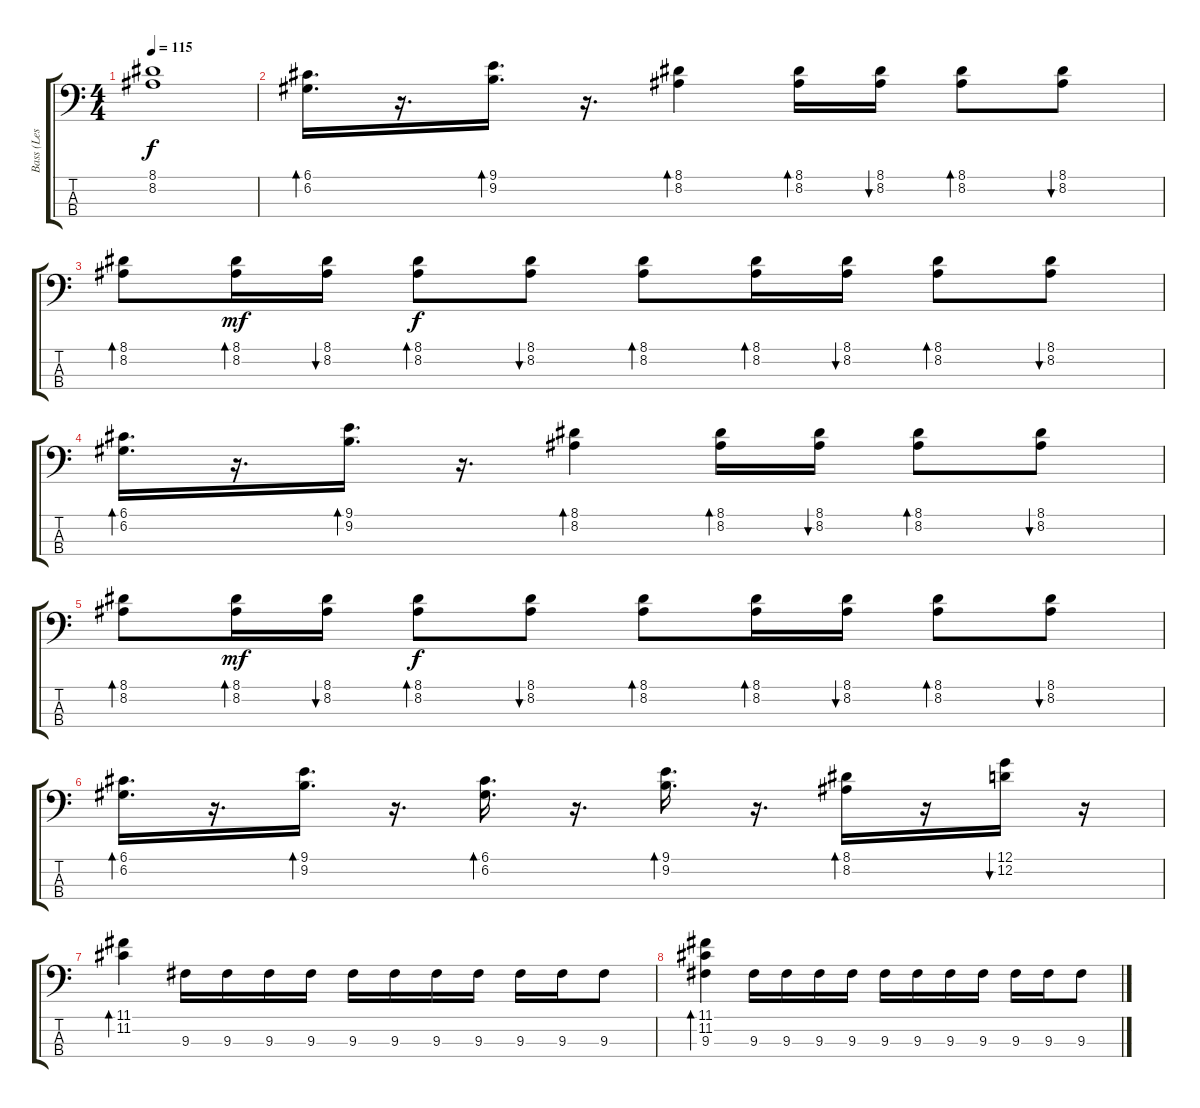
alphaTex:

\track ("Bass (Les Claypool)" "Bass (Les ") {instrument electricbassfinger}
\staff {score tabs}
\tuning (G2 D2 A1 E1) {hide}
\ts (4 4)
\tempo 115
\clef f4
\ks c
(8.1{t} 8.2{t}).1{dy f} |
(6.1 6.2).16{d bd 30} r.16{d} (9.1 9.2).16{d bd 30} r.16{d} (8.1 8.2).4{bd 30} (8.1 8.2).16{bd 30} (8.1 8.2).16{bu 30} (8.1 8.2).8{bd 30} (8.1 8.2).8{bu 30} |
(8.1 8.2).8{bd 30} (8.1 8.2).16{bd 30 dy mf} (8.1 8.2).16{bu 30} (8.1 8.2).8{bd 30 dy f} (8.1 8.2).8{bu 30} (8.1 8.2).8{bd 30} (8.1 8.2).16{bd 30} (8.1 8.2).16{bu 30} (8.1 8.2).8{bd 30} (8.1 8.2).8{bu 30} |
(6.1 6.2).16{d bd 30} r.16{d} (9.1 9.2).16{d bd 30} r.16{d} (8.1 8.2).4{bd 30} (8.1 8.2).16{bd 30} (8.1 8.2).16{bu 30} (8.1 8.2).8{bd 30} (8.1 8.2).8{bu 30} |
(8.1 8.2).8{bd 30} (8.1 8.2).16{bd 30 dy mf} (8.1 8.2).16{bu 30} (8.1 8.2).8{bd 30 dy f} (8.1 8.2).8{bu 30} (8.1 8.2).8{bd 30} (8.1 8.2).16{bd 30} (8.1 8.2).16{bu 30} (8.1 8.2).8{bd 30} (8.1 8.2).8{bu 30} |
(6.1 6.2).16{d bd 30} r.16{d} (9.1 9.2).16{d bd 30} r.16{d} (6.1 6.2).16{d bd 30} r.16{d} (9.1 9.2).16{d bd 30} r.16{d} (8.1 8.2).16{bd 30} r.16 (12.1 12.2).16{bu 30} r.16 |
(11.1 11.2).4{bd 30} 9.3.16{instrument electricbassfinger} 9.3.16 9.3.16 9.3.16 9.3.16 9.3.16 9.3.16 9.3.16 9.3.16 9.3.16 9.3.8 |
(11.1 11.2 9.3).4{bd 30 instrument slapbass1} 9.3.16{instrument electricbassfinger} 9.3.16 9.3.16 9.3.16 9.3.16 9.3.16 9.3.16 9.3.16 9.3.16 9.3.16 9.3.8
